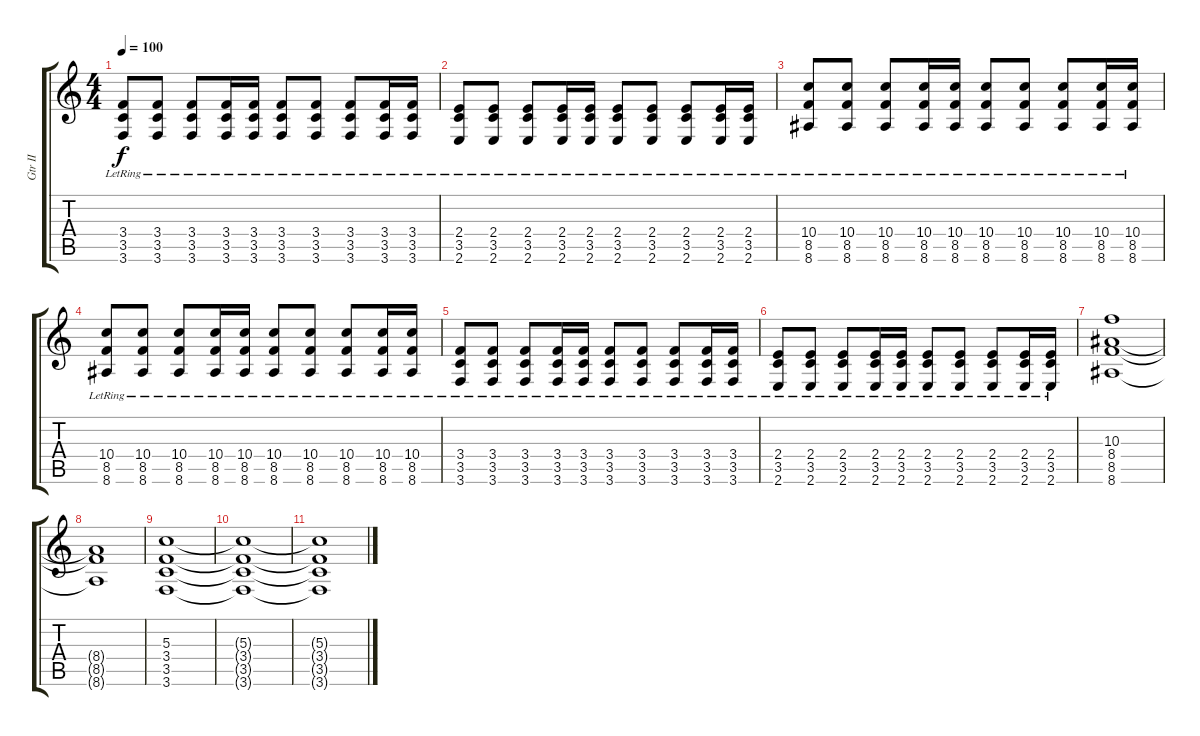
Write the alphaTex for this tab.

\track ("Gtr II" "Gtr II") {instrument acousticguitarsteel}
\staff {score tabs}
\tuning (E4 B3 G3 D3 A2 D2) {hide}
\ts (4 4)
\tempo 100
\clef g2
\ks c
(3.4{lr} 3.5{lr} 3.6{lr}).8{dy f} (3.4{lr} 3.5{lr} 3.6{lr}).8 (3.4{lr} 3.5{lr} 3.6{lr}).8 (3.4{lr} 3.5{lr} 3.6{lr}).16 (3.4{lr} 3.5{lr} 3.6{lr}).16 (3.4{lr} 3.5{lr} 3.6{lr}).8 (3.4{lr} 3.5{lr} 3.6{lr}).8 (3.4{lr} 3.5{lr} 3.6{lr}).8 (3.4{lr} 3.5{lr} 3.6{lr}).16 (3.4{lr} 3.5{lr} 3.6{lr}).16 |
(2.4{lr} 3.5{lr} 2.6{lr}).8 (2.4{lr} 3.5{lr} 2.6{lr}).8 (2.4{lr} 3.5{lr} 2.6{lr}).8 (2.4{lr} 3.5{lr} 2.6{lr}).16 (2.4{lr} 3.5{lr} 2.6{lr}).16 (2.4{lr} 3.5{lr} 2.6{lr}).8 (2.4{lr} 3.5{lr} 2.6{lr}).8 (2.4{lr} 3.5{lr} 2.6{lr}).8 (2.4{lr} 3.5{lr} 2.6{lr}).16 (2.4{lr} 3.5{lr} 2.6{lr}).16 |
(10.4{lr} 8.5{lr} 8.6{lr}).8 (10.4{lr} 8.5{lr} 8.6{lr}).8 (10.4{lr} 8.5{lr} 8.6{lr}).8 (10.4{lr} 8.5{lr} 8.6{lr}).16 (10.4{lr} 8.5{lr} 8.6{lr}).16 (10.4{lr} 8.5{lr} 8.6{lr}).8 (10.4{lr} 8.5{lr} 8.6{lr}).8 (10.4{lr} 8.5{lr} 8.6{lr}).8 (10.4{lr} 8.5{lr} 8.6{lr}).16 (10.4{lr} 8.5{lr} 8.6{lr}).16 |
(10.4{lr} 8.5{lr} 8.6{lr}).8 (10.4{lr} 8.5{lr} 8.6{lr}).8 (10.4{lr} 8.5{lr} 8.6{lr}).8 (10.4{lr} 8.5{lr} 8.6{lr}).16 (10.4{lr} 8.5{lr} 8.6{lr}).16 (10.4{lr} 8.5{lr} 8.6{lr}).8 (10.4{lr} 8.5{lr} 8.6{lr}).8 (10.4{lr} 8.5{lr} 8.6{lr}).8 (10.4{lr} 8.5{lr} 8.6{lr}).16 (10.4{lr} 8.5{lr} 8.6{lr}).16 |
(3.4{lr} 3.5{lr} 3.6{lr}).8 (3.4{lr} 3.5{lr} 3.6{lr}).8 (3.4{lr} 3.5{lr} 3.6{lr}).8 (3.4{lr} 3.5{lr} 3.6{lr}).16 (3.4{lr} 3.5{lr} 3.6{lr}).16 (3.4{lr} 3.5{lr} 3.6{lr}).8 (3.4{lr} 3.5{lr} 3.6{lr}).8 (3.4{lr} 3.5{lr} 3.6{lr}).8 (3.4{lr} 3.5{lr} 3.6{lr}).16 (3.4{lr} 3.5{lr} 3.6{lr}).16 |
(2.4{lr} 3.5{lr} 2.6{lr}).8 (2.4{lr} 3.5{lr} 2.6{lr}).8 (2.4{lr} 3.5{lr} 2.6{lr}).8 (2.4{lr} 3.5{lr} 2.6{lr}).16 (2.4{lr} 3.5{lr} 2.6{lr}).16 (2.4{lr} 3.5{lr} 2.6{lr}).8 (2.4{lr} 3.5{lr} 2.6{lr}).8 (2.4{lr} 3.5{lr} 2.6{lr}).8 (2.4{lr} 3.5{lr} 2.6{lr}).16 (2.4{lr} 3.5{lr} 2.6{lr}).16 |
(10.3 8.4 8.5 8.6).1 |
(8.4{t} 8.5{t} 8.6{t}).1 |
(5.3 3.4 3.5 3.6).1{volume 12} |
(5.3{t} 3.4{t} 3.5{t} 3.6{t}).1 |
(5.3{t} 3.4{t} 3.5{t} 3.6{t}).1
